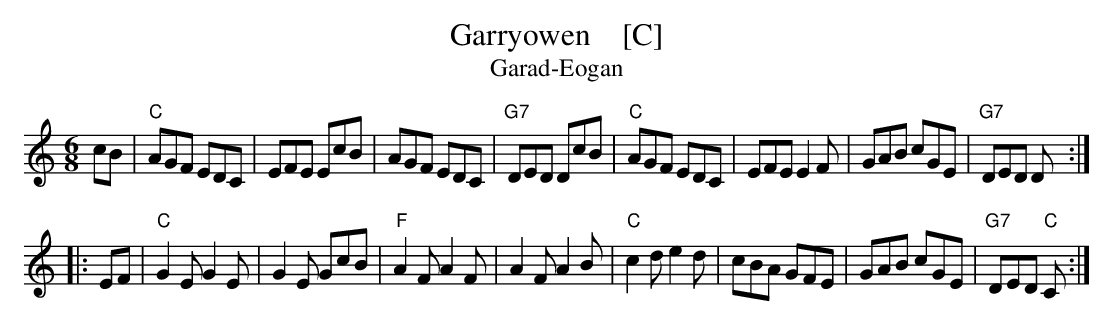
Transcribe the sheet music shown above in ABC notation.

X:1
T: Garryowen    [C]
T: Garad-Eogan
M: 6/8
L: 1/8
K: C
cB \
| "C"AGF EDC | EFE EcB | AGF EDC | "G7"DED DcB \
| "C"AGF EDC | EFE E2F | GAB cGE | "G7"DED D :|
|: EF \
| "C"G2E G2E | G2E GcB | "F"A2F A2F | A2F A2B \
| "C"c2d e2d | cBA GFE | GAB cGE | "G7"DED "C"C :|
